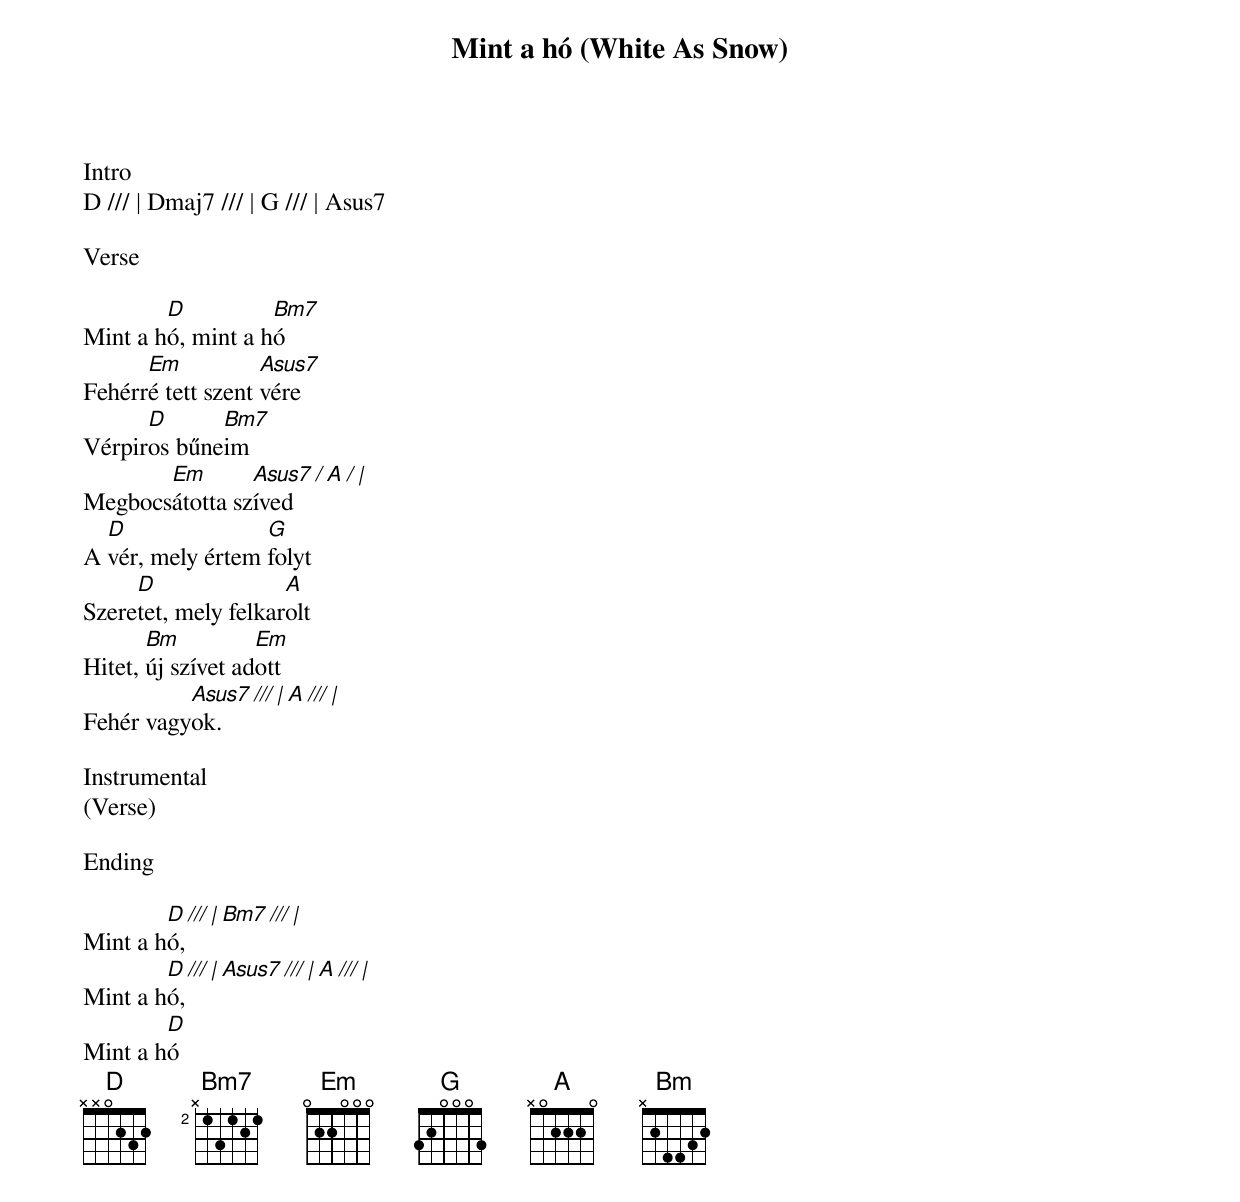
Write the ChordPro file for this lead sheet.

{title: Mint a hó (White As Snow)}
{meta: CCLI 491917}
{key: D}
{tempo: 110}
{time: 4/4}
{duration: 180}



Intro
D /// | Dmaj7 /// | G /// | Asus7

Verse

Mint a h[D]ó, mint a h[Bm7]ó
Fehérr[Em]é tett szent [Asus7]vére
Vérpir[D]os bűne[Bm7]im
Megbocs[Em]átotta sz[Asus7 / A / |]íved
A [D]vér, mely értem [G]folyt
Szere[D]tet, mely felkar[A]olt
Hitet, [Bm]új szívet ad[Em]ott
Fehér vagy[Asus7 /// | A /// |]ok.

Instrumental
(Verse)

Ending

Mint a h[D /// | Bm7 /// |]ó,
Mint a h[D /// | Asus7 /// | A /// |]ó,
Mint a h[D]ó
